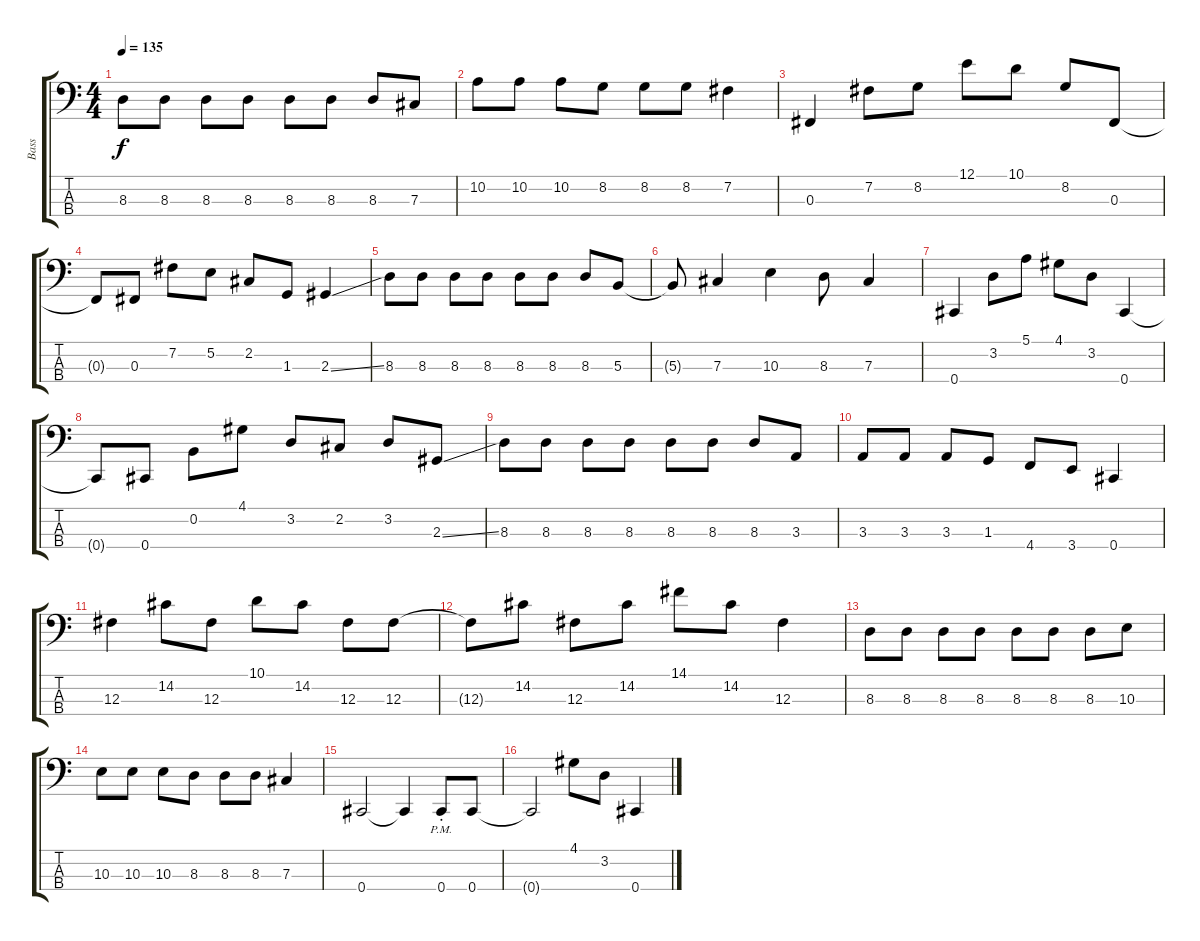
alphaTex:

\track ("Bass" "Bass") {instrument electricbassfinger}
\staff {score tabs}
\tuning (E2 B1 Gb1 Db1) {hide}
\ts (4 4)
\tempo 135
\clef f4
\ks c
8.3.8{dy f} 8.3.8 8.3.8 8.3.8 8.3.8 8.3.8 8.3.8 7.3.8 |
10.2.8 10.2.8 10.2.8 8.2.8 8.2.8 8.2.8 7.2.4 |
0.3.4 7.2.8 8.2.8 12.1.8 10.1.8 8.2.8 0.3.8 |
0.3{t}.8 0.3.8 7.2.8 5.2.8 2.2.8 1.3.8 2.3{ss}.4 |
8.3.8 8.3.8 8.3.8 8.3.8 8.3.8 8.3.8 8.3.8 5.3.8 |
5.3{t}.8 7.3.4 10.3.4 8.3.8 7.3.4 |
0.4.4 3.2.8 5.1.8 4.1.8 3.2.8 0.4.4 |
0.4{t}.8 0.4.8 0.2.8 4.1.8 3.2.8 2.2.8 3.2.8 2.3{ss}.8 |
8.3.8 8.3.8 8.3.8 8.3.8 8.3.8 8.3.8 8.3.8 3.3.8 |
3.3.8 3.3.8 3.3.8 1.3.8 4.4.8 3.4.8 0.4.4 |
12.3.4 14.2.8 12.3.8 10.1.8 14.2.8 12.3.8 12.3.8 |
12.3{t}.8 14.2.8 12.3.8 14.2.8 14.1.8 14.2.8 12.3.4 |
8.3.8 8.3.8 8.3.8 8.3.8 8.3.8 8.3.8 8.3.8 10.3.8 |
10.3.8 10.3.8 10.3.8 8.3.8 8.3.8 8.3.8 7.3.4 |
0.4.2 0.4{t}.4 0.4{pm st}.8 0.4.8 |
0.4{t}.2 4.1.8 3.2.8 0.4.4
